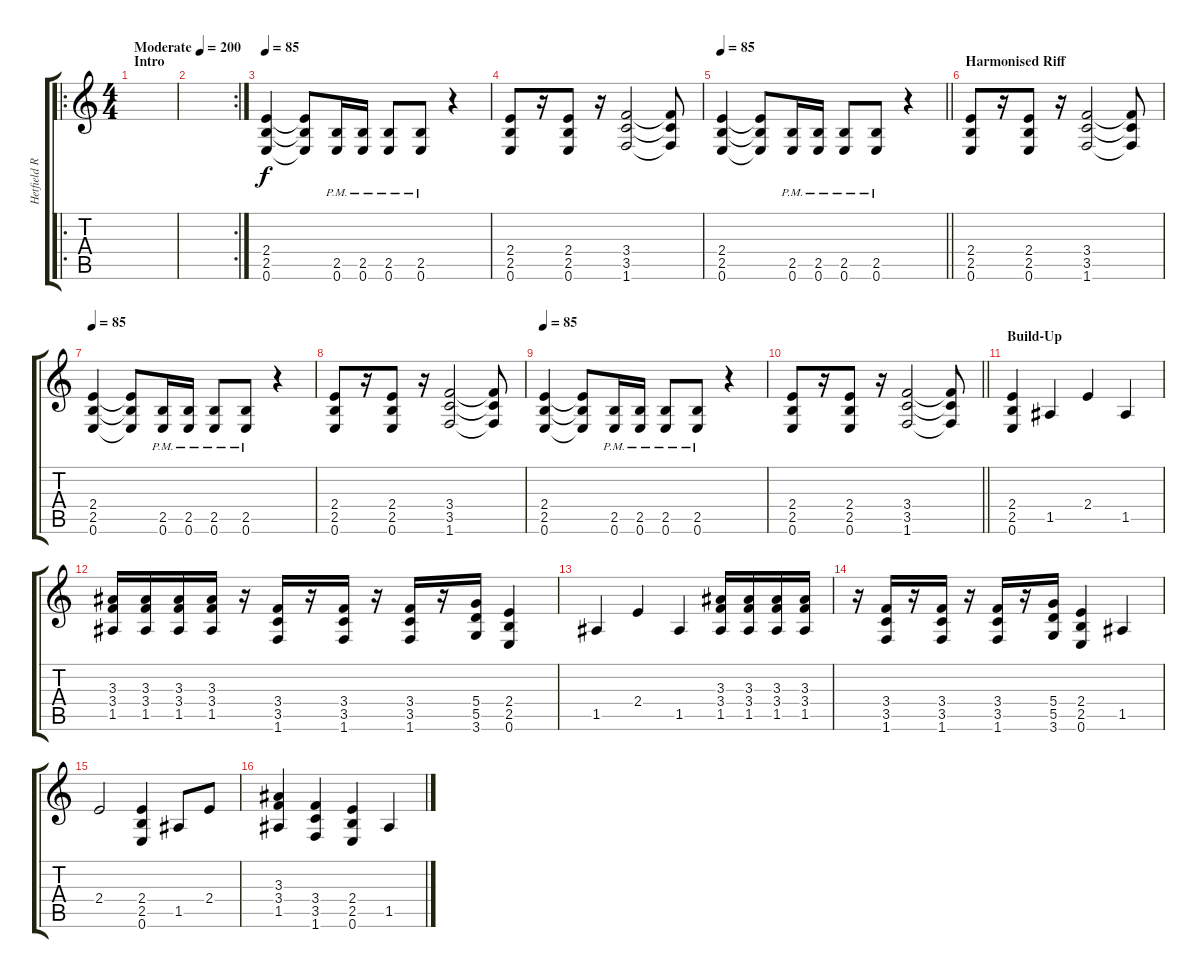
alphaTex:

\track ("Hetfield Rhythm" "Hetfield R") {instrument distortionguitar}
\staff {score tabs}
\tuning (E4 B3 G3 D3 A2 E2) {hide}
\ro
\ts (4 4)
\section ("" "Intro")
\tempo (200 "Moderate")
\tempo 85
\tempo (200 "Moderate")
\clef g2
\ks c
|
\rc 2
|
\tempo 85
(2.4 2.5 0.6).4 (2.4{t} 2.5{t} 0.6{t}).8 (2.5{pm} 0.6{pm}).16 (2.5{pm} 0.6{pm}).16 (2.5{pm} 0.6{pm}).8 (2.5{pm} 0.6{pm}).8 r.4 |
(2.4 2.5 0.6).8 r.16 (2.4 2.5 0.6).8 r.16 (3.4 3.5 1.6).2 (3.4{t} 3.5{t} 1.6{t}).8 |
\tempo 85
\barLineRight lightlight
(2.4 2.5 0.6).4 (2.4{t} 2.5{t} 0.6{t}).8 (2.5{pm} 0.6{pm}).16 (2.5{pm} 0.6{pm}).16 (2.5{pm} 0.6{pm}).8 (2.5{pm} 0.6{pm}).8 r.4 |
\section ("" "Harmonised Riff")
(2.4 2.5 0.6).8 r.16 (2.4 2.5 0.6).8 r.16 (3.4 3.5 1.6).2 (3.4{t} 3.5{t} 1.6{t}).8 |
\tempo 85
(2.4 2.5 0.6).4 (2.4{t} 2.5{t} 0.6{t}).8 (2.5{pm} 0.6{pm}).16 (2.5{pm} 0.6{pm}).16 (2.5{pm} 0.6{pm}).8 (2.5{pm} 0.6{pm}).8 r.4 |
(2.4 2.5 0.6).8 r.16 (2.4 2.5 0.6).8 r.16 (3.4 3.5 1.6).2 (3.4{t} 3.5{t} 1.6{t}).8 |
\tempo 85
(2.4 2.5 0.6).4 (2.4{t} 2.5{t} 0.6{t}).8 (2.5{pm} 0.6{pm}).16 (2.5{pm} 0.6{pm}).16 (2.5{pm} 0.6{pm}).8 (2.5{pm} 0.6{pm}).8 r.4 |
\barLineRight lightlight
(2.4 2.5 0.6).8 r.16 (2.4 2.5 0.6).8 r.16 (3.4 3.5 1.6).2 (3.4{t} 3.5{t} 1.6{t}).8 |
\section ("" "Build-Up")
(2.4 2.5 0.6).4 1.5.4 2.4.4 1.5.4 |
(3.3 3.4 1.5).16 (3.3 3.4 1.5).16 (3.3 3.4 1.5).16 (3.3 3.4 1.5).16 r.16 (3.4 3.5 1.6).16 r.16 (3.4 3.5 1.6).16 r.16 (3.4 3.5 1.6).16 r.16 (5.4 5.5 3.6).16 (2.4 2.5 0.6).4 |
1.5.4 2.4.4 1.5.4 (3.3 3.4 1.5).16 (3.3 3.4 1.5).16 (3.3 3.4 1.5).16 (3.3 3.4 1.5).16 |
r.16 (3.4 3.5 1.6).16 r.16 (3.4 3.5 1.6).16 r.16 (3.4 3.5 1.6).16 r.16 (5.4 5.5 3.6).16 (2.4 2.5 0.6).4 1.5.4 |
2.4.2 (2.4 2.5 0.6).4 1.5.8 2.4.8 |
(3.3 3.4 1.5).4 (3.4 3.5 1.6).4 (2.4 2.5 0.6).4 1.5.4
